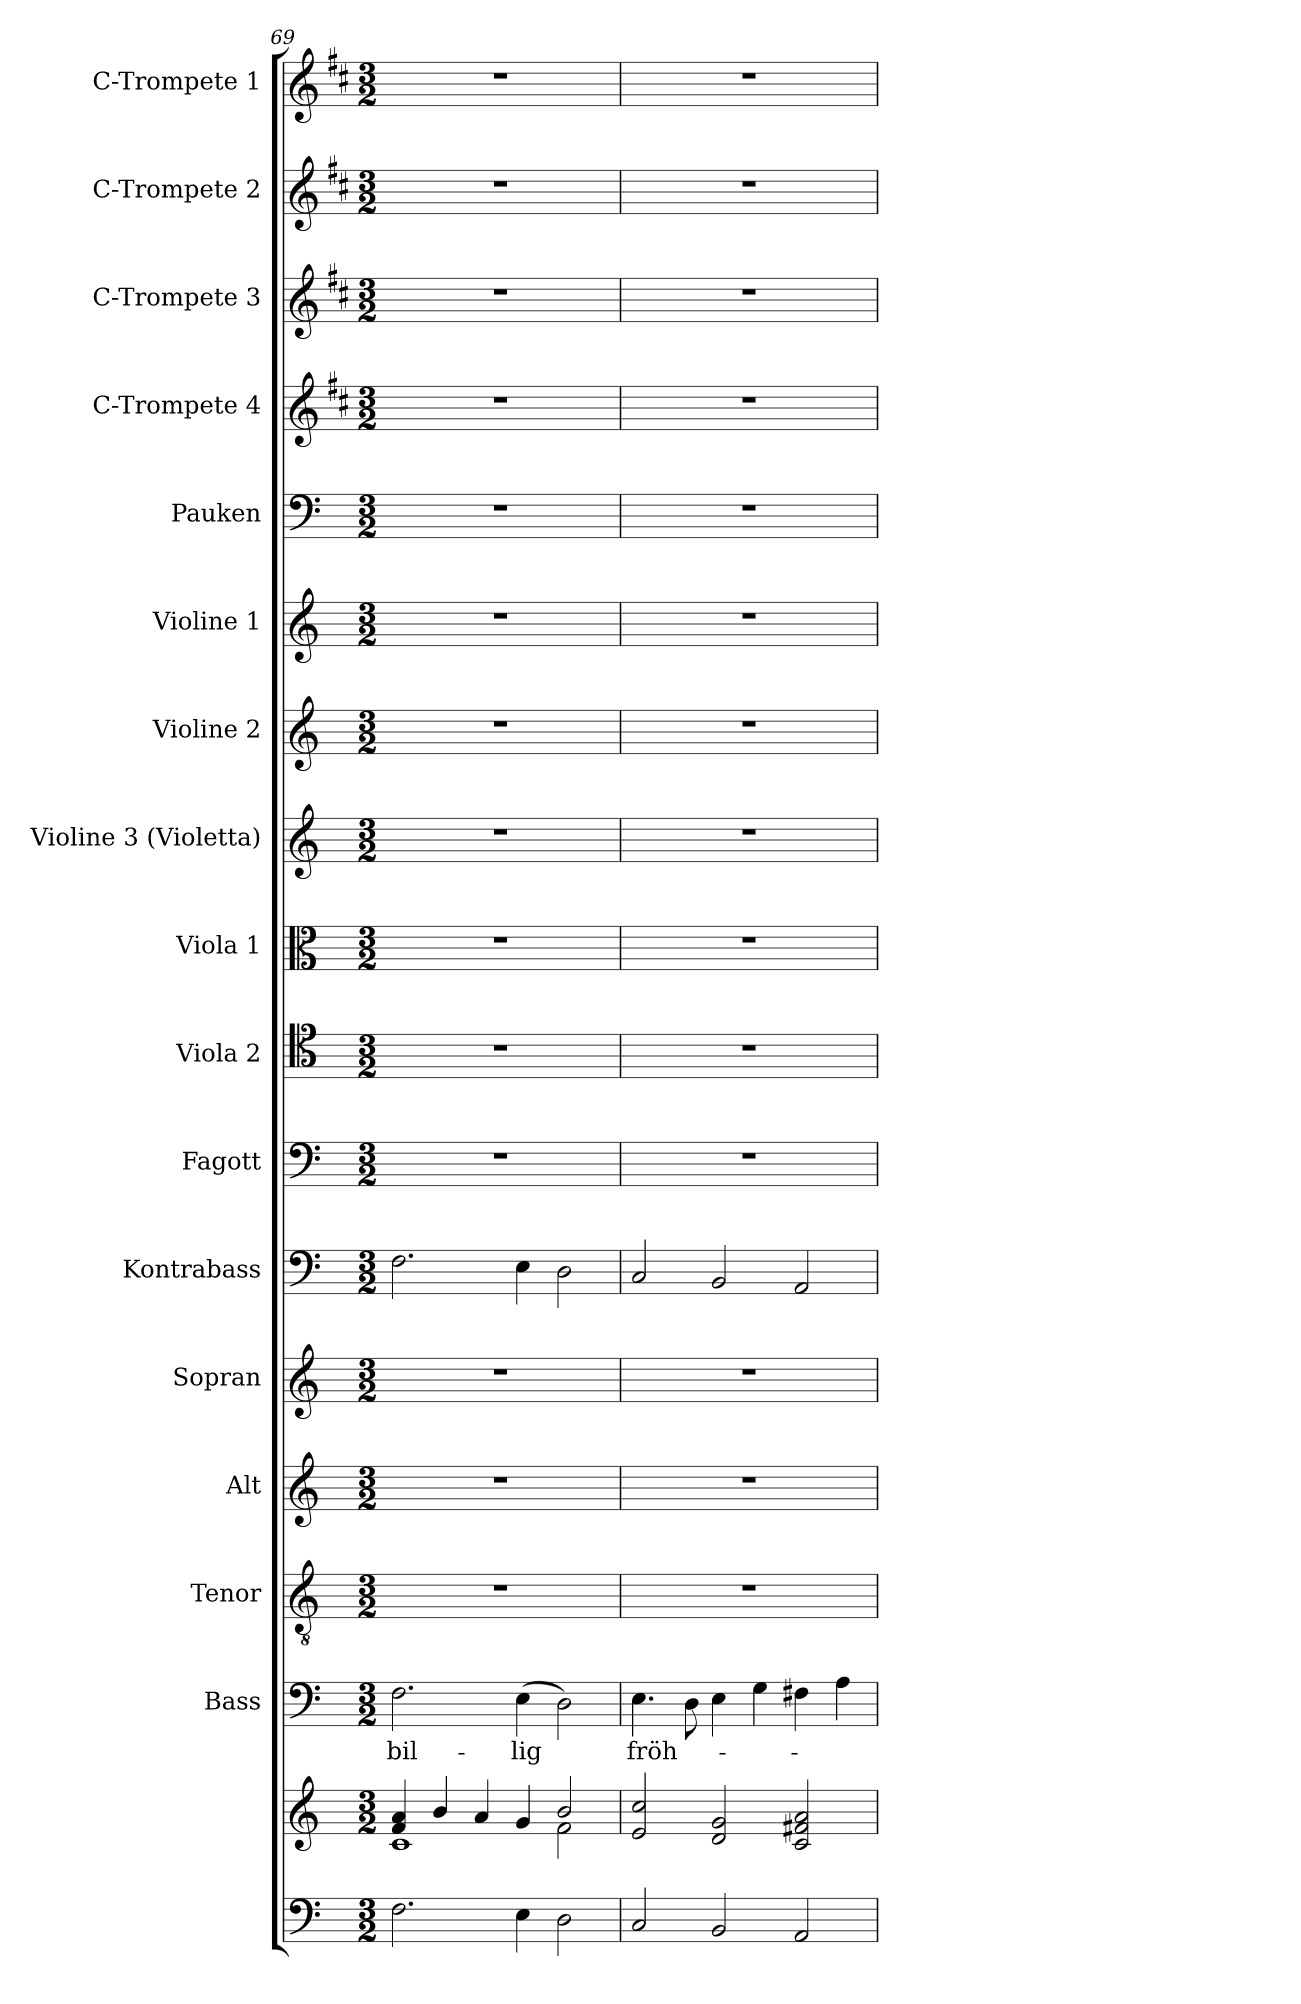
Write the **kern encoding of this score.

**kern	**kern	**kern	**text	**kern	**kern	**kern	**kern	**kern	**kern	**kern	**kern	**kern	**kern	**kern	**kern	**kern	**kern	**kern
*part17	*part17	*part16	*part16	*part15	*part14	*part13	*part12	*part11	*part10	*part9	*part8	*part7	*part6	*part5	*part4	*part3	*part2	*part1
*staff18	*staff17	*staff16	*staff16	*staff15	*staff14	*staff13	*staff12	*staff11	*staff10	*staff9	*staff8	*staff7	*staff6	*staff5	*staff4	*staff3	*staff2	*staff1
*	*	*I"Bass	*	*I"Tenor	*I"Alt	*I"Sopran	*I"Kontrabass	*I"Fagott	*I"Viola 2	*I"Viola 1	*I"Violine 3 (Violetta)	*I"Violine 2	*I"Violine 1	*I"Pauken	*I"C-Trompete 4	*I"C-Trompete 3	*I"C-Trompete 2	*I"C-Trompete 1
*	*	*I'B.	*	*I'T.	*I'A.	*I'S.	*I'Kb.	*I'Fg.	*I'Vla. 2	*I'Vla. 1	*I'Vl. 3	*I'Vl. 2	*I'Vl. 1	*I'Pk.	*I'C Trp. 4	*I'C Trp. 3	*I'C Trp. 2	*I'C Trp. 1
*clefF4	*clefG2	*clefF4	*	*clefGv2	*clefG2	*clefG2	*clefF4	*clefF4	*clefC4	*clefC3	*clefG2	*clefG2	*clefG2	*clefF4	*clefG2	*clefG2	*clefG2	*clefG2
*	*	*	*	*	*	*	*ITrd7c12	*	*	*	*	*	*	*	*ITrd1c2	*ITrd1c2	*ITrd1c2	*ITrd1c2
*k[]	*k[]	*k[]	*	*k[]	*k[]	*k[]	*k[]	*k[]	*k[]	*k[]	*k[]	*k[]	*k[]	*k[]	*k[]	*k[]	*k[]	*k[]
*C:	*C:	*C:	*	*C:	*C:	*C:	*C:	*C:	*C:	*C:	*C:	*C:	*C:	*C:	*C:	*C:	*C:	*C:
*M3/2	*M3/2	*M3/2	*	*M3/2	*M3/2	*M3/2	*M3/2	*M3/2	*M3/2	*M3/2	*M3/2	*M3/2	*M3/2	*M3/2	*M3/2	*M3/2	*M3/2	*M3/2
=69	=69	=69	=69	=69	=69	=69	=69	=69	=69	=69	=69	=69	=69	=69	=69	=69	=69	=69
*	*^	*	*	*	*	*	*	*	*	*	*	*	*	*	*	*	*	*
!	!	!	!	!LO:LY:b	!	!	!	!	!	!	!	!	!	!	!	!	!	!	!
2.F\	4f/ 4a/	1c	2.F\	bil-	1.r	1.r	1.r	2.FF\	1.r	1.r	1.r	1.r	1.r	1.r	1.r	1.r	1.r	1.r	1.r
.	4b/	.	.	.	.	.	.	.	.	.	.	.	.	.	.	.	.	.	.
.	4a/	.	.	.	.	.	.	.	.	.	.	.	.	.	.	.	.	.	.
!	!	!	!	!LO:LY:b	!	!	!	!	!	!	!	!	!	!	!	!	!	!	!
4E\	4g/	.	(>4E\	-lig	.	.	.	4EE\	.	.	.	.	.	.	.	.	.	.	.
2D\	2b/	2f\	2D\)	.	.	.	.	2DD\	.	.	.	.	.	.	.	.	.	.	.
=70	=70	=70	=70	=70	=70	=70	=70	=70	=70	=70	=70	=70	=70	=70	=70	=70	=70	=70	=70
!	!	!	!	!LO:LY:b	!	!	!	!	!	!	!	!	!	!	!	!	!	!	!
*	*v	*v	*	*	*	*	*	*	*	*	*	*	*	*	*	*	*	*	*
2C/	2e/ 2cc/	4.E\	fröh-	1.r	1.r	1.r	2CC/	1.r	1.r	1.r	1.r	1.r	1.r	1.r	1.r	1.r	1.r	1.r
.	.	8D\	.	.	.	.	.	.	.	.	.	.	.	.	.	.	.	.
2BB/	2d/ 2g/	4E\	.	.	.	.	2BBB/	.	.	.	.	.	.	.	.	.	.	.
.	.	4G\	.	.	.	.	.	.	.	.	.	.	.	.	.	.	.	.
2AA/	2c/ 2f#X/ 2a/	4F#X\	.	.	.	.	2AAA/	.	.	.	.	.	.	.	.	.	.	.
.	.	4A\	.	.	.	.	.	.	.	.	.	.	.	.	.	.	.	.
=	=	=	=	=	=	=	=	=	=	=	=	=	=	=	=	=	=	=
*-	*-	*-	*-	*-	*-	*-	*-	*-	*-	*-	*-	*-	*-	*-	*-	*-	*-	*-
